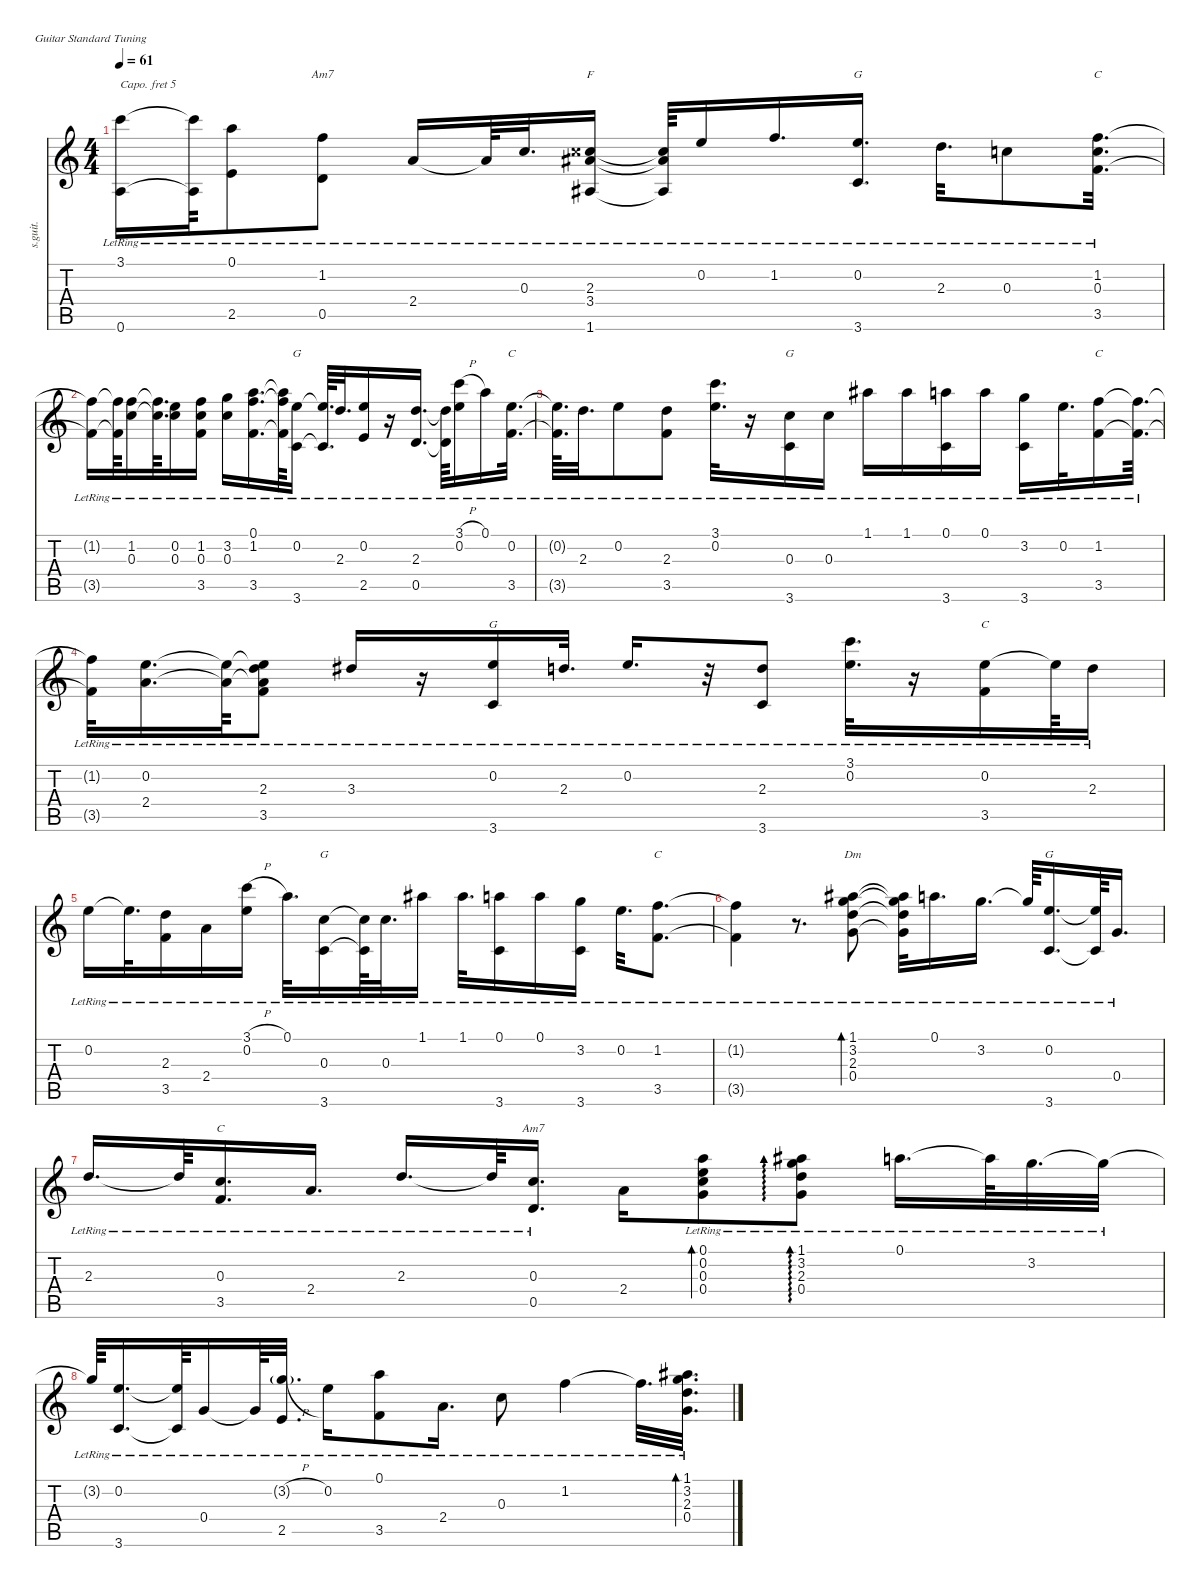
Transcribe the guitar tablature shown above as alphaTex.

\defaultSystemsLayout 4
\hideDynamics
\bracketExtendMode nobrackets
\track ("Steel Guitar" "s.guit.") {solo instrument acousticguitarsteel}
\staff {score tabs}
\capo 5
\tuning (E4 B3 G3 D3 A2 E2)
\chord ("Dm" 1 3 2 0 x x) {showdiagram false showfingering false}
\chord ("G" x 0 x x x 3) {showdiagram false showfingering false}
\chord ("C" x x 0 x 3 x) {showdiagram false showfingering false}
\chord ("F" x x 2 3 x 1) {showdiagram false showfingering false}
\chord ("C" x 1 x x 3 x) {showdiagram false showfingering false}
\chord ("Am7" x 1 x x 0 x) {showdiagram false showfingering false}
\chord ("C" x 1 0 x 3 x) {showdiagram false showfingering false}
\chord ("C" x 0 x x 3 x) {showdiagram false showfingering false}
\chord ("G" x x 0 x x 3) {showdiagram false showfingering false}
\chord ("Am7" x x 0 x 0 x) {showdiagram false showfingering false}
\ts (4 4)
\tempo 61
\clef g2
\ks c
(3.1{lr t} 0.6{lr t}).16{dy mf beam Down} (3.1{lr t} 0.6{lr t}).64{beam Down} (0.1{lr} 2.5{lr}).8{beam Down} (0.5{lr} 1.2{lr}).8{ch "Am7" beam Down} 2.4{lr}.16{beam Up} 2.4{lr t}.64{beam Up} 0.3{lr}.32{d beam Up} (1.6{lr acc #} 3.4{lr acc #} 2.3{lr acc x}).16{ch "F" beam Up} (1.6{lr t acc #} 3.4{lr t acc #} 2.3{lr t acc x}).64{beam Up} 0.2{lr}.16{beam Up} 1.2{lr}.16{d beam Up} (3.6{lr} 0.2{lr}).16{d ch "G" beam Up} 2.3{lr}.32{d beam Down} 0.3{lr}.8{beam Down} (1.2{lr} 3.5{lr} 0.3{lr}).32{d ch "C" beam Down} |
(1.2{lr t} 3.5{lr t}).16{beam Down} (1.2{lr t} 3.5{lr t}).64{beam Down} (0.3{lr} 1.2{lr}).16{beam Down} (0.3{lr t} 1.2{lr t}).64{d beam Down} (0.2{lr} 0.3{lr}).16{beam Down} (0.3{lr} 1.2{lr} 3.5{lr}).16{beam Down} (0.3{lr} 3.2{lr}).16{beam Down} (0.1{lr} 1.2{lr} 3.5{lr}).16{d beam Down} (0.1{lr t} 1.2{lr t} 3.5{lr t}).64{beam Down} (0.2{lr} 3.6{lr}).16{ch "G" beam Down} (0.2{lr t} 3.6{lr t}).64{d beam Up} 2.3{lr}.32{d beam Up} (0.2{lr} 2.5{lr}).16{beam Up} r.16{beam Up} (0.5{lr} 2.3{lr}).16{d beam Up} (0.5{lr t} 2.3{lr t}).64{beam Down} (0.2{lr} 3.1{h lr}).16{beam Down} 0.1{lr}.16{beam Down} (3.5{lr} 0.2{lr}).32{d ch "C" beam Down} |
(3.5{lr t} 0.2{lr t}).64{d beam Down} 2.3{lr}.32{d beam Down} 0.2{lr}.8{beam Down} (2.3{lr} 3.5{lr}).8{beam Down} (0.2{lr} 3.1{lr}).32{d beam Down} r.16{beam Down} (3.6{lr} 0.3{lr}).16{ch "G" beam Down} 0.3{lr}.16{beam Down} 1.1{lr acc #}.16{beam Down} 1.1{lr acc #}.16{beam Down} (3.6{lr} 0.1{lr}).16{beam Down} 0.1{lr}.16{beam Down} (3.2{lr} 3.6{lr}).16{beam Down} 0.2{lr}.32{d beam Down} (1.2{lr} 3.5{lr}).16{ch "C" beam Down} (1.2{lr t} 3.5{lr t}).64{d beam Down} |
(1.2{lr t} 3.5{lr t}).32{beam Down} (2.4{lr} 0.2{lr}).16{d beam Down} (2.4{lr t} 0.2{lr t}).64{beam Down} (2.4{lr t} 0.2{lr t} 3.5{lr} 2.3{lr}).8{beam Down} 3.3{lr acc #}.16{beam Up} r.16{beam Up} (0.2{lr} 3.6{lr}).16{ch "G" beam Up} 2.3{lr}.32{d beam Up} 0.2{lr}.16{d beam Up} r.32{beam Up} (2.3{lr} 3.6{lr}).8{beam Up} (0.2{lr} 3.1{lr}).32{d beam Down} r.16{beam Down} (3.5{lr} 0.2{lr}).16{ch "C" beam Down} 0.2{lr t}.64{beam Down} 2.3{lr}.16{beam Down} |
0.2{lr}.16{beam Down} 0.2{lr t}.32{d beam Down} (3.5{lr} 2.3{lr}).16{beam Down} 2.4{lr}.16{beam Down} (3.1{h lr} 0.2{lr}).16{beam Down} 0.1{lr}.32{d beam Down} (0.3{lr} 3.6{lr}).16{ch "G" beam Down} (0.3{lr t} 3.6{lr t}).64{beam Down} 0.3{lr}.32{d beam Down} 1.1{lr acc #}.16{beam Down} 1.1{lr acc #}.32{d beam Down} (3.6{lr} 0.1{lr}).16{beam Down} 0.1{lr}.16{beam Down} (3.2{lr} 3.6{lr}).16{beam Down} 0.2{lr}.32{d beam Down} (1.2{lr} 3.5{lr}).8{d ch "C" beam Down} |
(1.2{lr t} 3.5{lr t}).4{beam Down} r.8{d beam Down} (0.4{lr} 2.3{lr} 3.2{lr} 1.1{lr acc #}).8{bd 163 ch "Dm" beam Down} (0.4{lr t} 2.3{lr t} 3.2{lr t} 1.1{lr t acc #}).32{beam Down} 0.1{lr}.16{d beam Down} 3.2{lr}.16{d beam Down} 3.2{lr t}.64{beam Up} (0.2{lr} 3.6{lr}).16{d ch "G" beam Up} (0.2{lr t} 3.6{lr t}).64{beam Up} 0.4{lr}.16{d beam Up} |
2.3{lr}.16{d beam Up} 2.3{lr t}.64{beam Up} (3.5{lr} 0.3{lr}).16{d ch "C" beam Up} 2.4{lr}.16{d beam Up} 2.3{lr}.16{d beam Up} 2.3{lr t}.64{beam Up} (0.5{lr} 0.3{lr}).16{d ch "Am7" beam Up} 2.4.16{beam Down} (0.1{lr} 0.4{lr} 0.3{lr} 0.2{lr}).8{bd 79 beam Down} (0.4{lr} 2.3{lr} 3.2{lr} 1.1{lr acc #}).8{ad 147 beam Down} 0.1{lr}.16{d beam Down} 0.1{lr t}.64{beam Down} 3.2{lr}.32{d beam Down} 3.2{lr t}.32{beam Down} |
3.2{lr t}.64{beam Up} (0.2{lr} 3.6{lr}).16{d beam Up} (0.2{lr t} 3.6{lr t}).64{beam Up} 0.4{lr}.16{beam Up} 0.4{lr t}.64{beam Up} (3.2{h g lr} 2.5).32{d beam Up} 0.2{lr}.16{beam Down} (0.1{lr} 3.5{lr}).8{beam Down} 2.4{lr}.16{d beam Down} 0.3{lr}.8{beam Down} 1.2{lr}.4{beam Down} 1.2{lr t}.32{d beam Down} (0.4{lr} 2.3{lr} 3.2{lr} 1.1{lr acc #}).32{d bd 163 beam Down}
